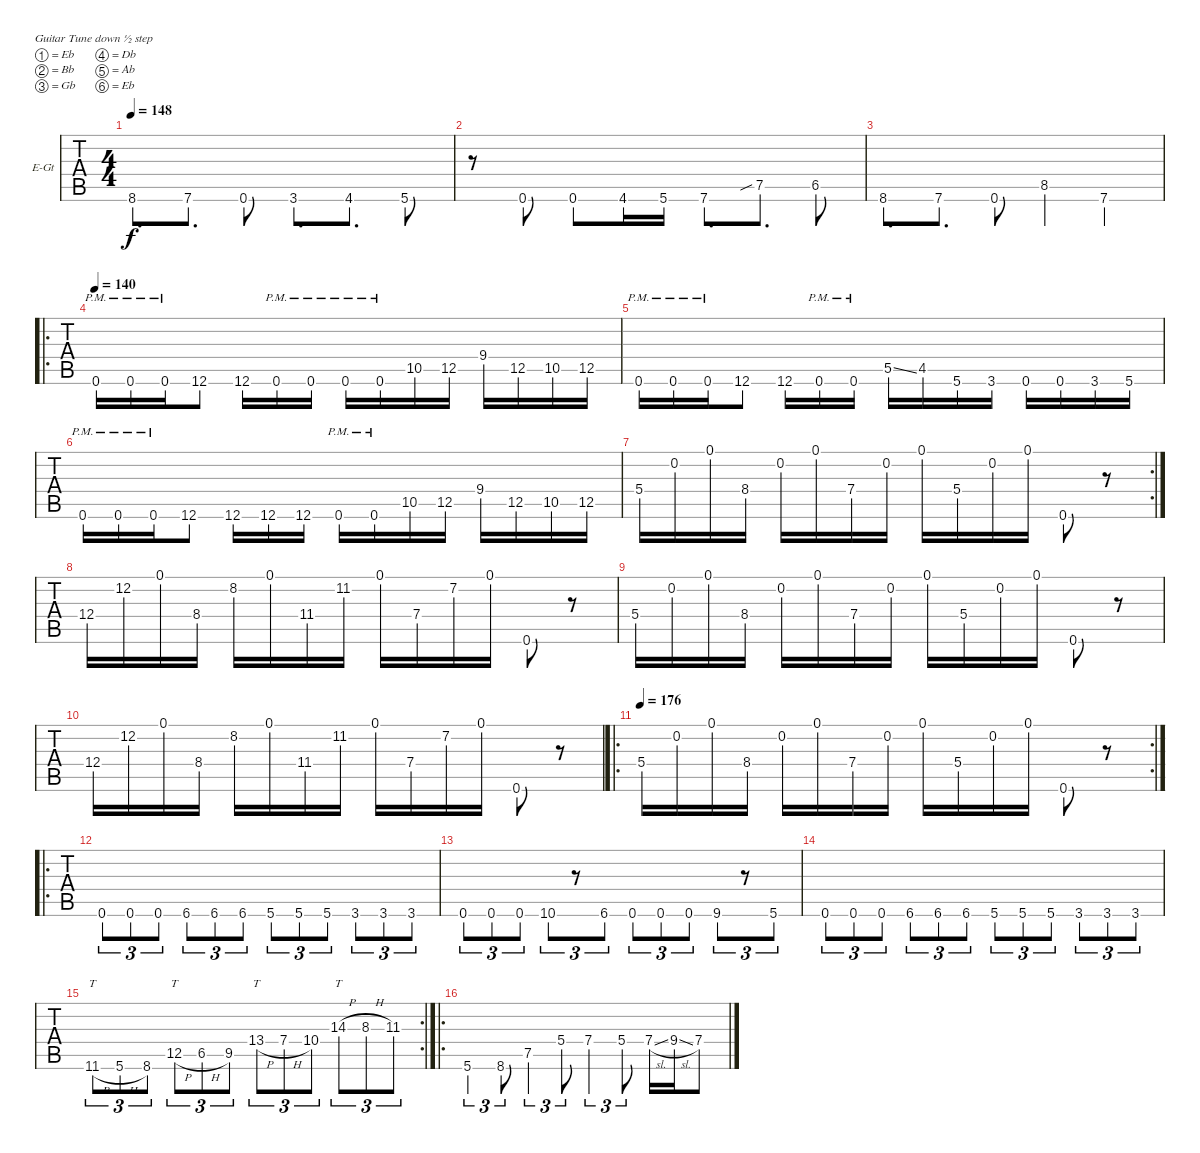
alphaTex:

\bracketExtendMode groupsimilarinstruments
\firstSystemTrackNameOrientation horizontal
\otherSystemsTrackNameOrientation horizontal
\track ("Luke" "E-Gt") {instrument overdrivenguitar}
\staff {tabs}
\tuning (Eb4 Bb3 Gb3 Db3 Ab2 Eb2)
\ts (4 4)
\tempo 148
\clef g2
\ks c
8.6.8{d dy f} 7.6.8{d} 0.6.8 3.6.8{d} 4.6.8{d} 5.6.8 |
r.8 0.6.8 0.6.8 4.6.16 5.6.16 7.6.8{d} 7.5{sib}.8{d} 6.5.8 |
8.6.8{d} 7.6.8{d} 0.6.8 8.5.4 7.6.4 |
\ro
\tempo 140
0.6{pm}.16 0.6{pm}.16 0.6{pm}.16 12.6.8 12.6.16 0.6{pm}.16 0.6{pm}.16 0.6{pm}.16 0.6{pm}.16 10.5.16 12.5.16 9.4.16 12.5.16 10.5.16 12.5.16 |
0.6{pm}.16 0.6{pm}.16 0.6{pm}.16 12.6.8 12.6.16 0.6{pm}.16 0.6{pm}.16 5.5{ss}.16 4.5.16 5.6.16 3.6.16 0.6.16 0.6.16 3.6.16 5.6.16 |
0.6{pm}.16 0.6{pm}.16 0.6{pm}.16 12.6.8 12.6.16 12.6.16 12.6.16 0.6{pm}.16 0.6{pm}.16 10.5.16 12.5.16 9.4.16 12.5.16 10.5.16 12.5.16 |
\rc 2
5.4.16 0.2.16 0.1.16 8.4.16 0.2.16 0.1.16 7.4.16 0.2.16 0.1.16 5.4.16 0.2.16 0.1.16 0.6.8 r.8 |
12.4.16 12.2.16 0.1.16 8.4.16 8.2.16 0.1.16 11.4.16 11.2.16 0.1.16 7.4.16 7.2.16 0.1.16 0.6.8 r.8 |
5.4.16 0.2.16 0.1.16 8.4.16 0.2.16 0.1.16 7.4.16 0.2.16 0.1.16 5.4.16 0.2.16 0.1.16 0.6.8 r.8 |
12.4.16 12.2.16 0.1.16 8.4.16 8.2.16 0.1.16 11.4.16 11.2.16 0.1.16 7.4.16 7.2.16 0.1.16 0.6.8 r.8 |
\ro
\rc 2
\tempo 176
5.4.16 0.2.16 0.1.16 8.4.16 0.2.16 0.1.16 7.4.16 0.2.16 0.1.16 5.4.16 0.2.16 0.1.16 0.6.8 r.8 |
\ro
0.6.8{tu (3 2)} 0.6.8{tu (3 2)} 0.6.8{tu (3 2)} 6.6.8{tu (3 2)} 6.6.8{tu (3 2)} 6.6.8{tu (3 2)} 5.6.8{tu (3 2)} 5.6.8{tu (3 2)} 5.6.8{tu (3 2)} 3.6.8{tu (3 2)} 3.6.8{tu (3 2)} 3.6.8{tu (3 2)} |
0.6.8{tu (3 2)} 0.6.8{tu (3 2)} 0.6.8{tu (3 2)} 10.6.8{tu (3 2)} r.8{tu (3 2)} 6.6.8{tu (3 2)} 0.6.8{tu (3 2)} 0.6.8{tu (3 2)} 0.6.8{tu (3 2)} 9.6.8{tu (3 2)} r.8{tu (3 2)} 5.6.8{tu (3 2)} |
0.6.8{tu (3 2)} 0.6.8{tu (3 2)} 0.6.8{tu (3 2)} 6.6.8{tu (3 2)} 6.6.8{tu (3 2)} 6.6.8{tu (3 2)} 5.6.8{tu (3 2)} 5.6.8{tu (3 2)} 5.6.8{tu (3 2)} 3.6.8{tu (3 2)} 3.6.8{tu (3 2)} 3.6.8{tu (3 2)} |
\rc 2
11.6{h}.8{tt tu (3 2)} 5.6{h}.8{tu (3 2)} 8.6.8{tu (3 2)} 12.5{h}.8{tt tu (3 2)} 6.5{h}.8{tu (3 2)} 9.5.8{tu (3 2)} 13.4{h}.8{tt tu (3 2)} 7.4{h}.8{tu (3 2)} 10.4.8{tu (3 2)} 14.3{h}.8{tt tu (3 2)} 8.3{h}.8{tu (3 2)} 11.3.8{tu (3 2)} |
\ro
5.6.4{tu (3 2)} 8.6.8{tu (3 2)} 7.5.4{tu (3 2)} 5.4.8{tu (3 2)} 7.4.4{tu (3 2)} 5.4.8{tu (3 2)} 7.4{sl}.16 9.4{sl}.16 7.4.8
